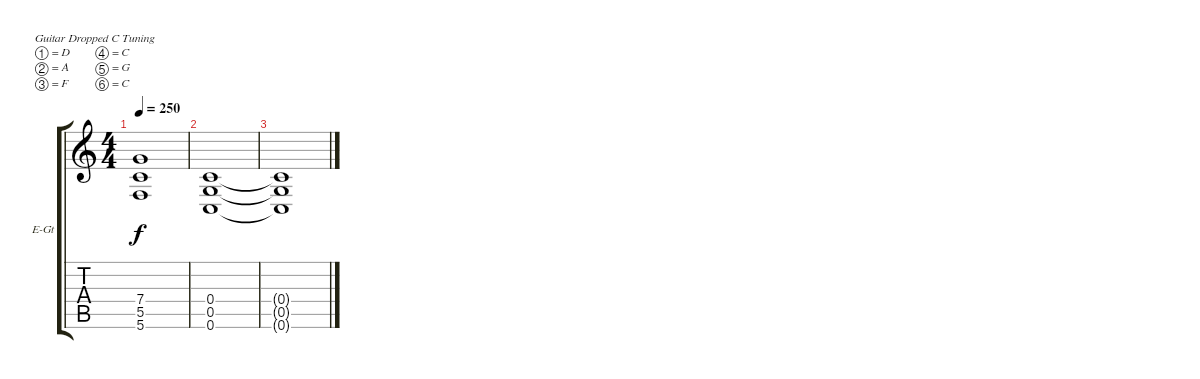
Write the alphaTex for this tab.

\defaultSystemsLayout 4
\bracketExtendMode groupsimilarinstruments
\firstSystemTrackNameOrientation horizontal
\otherSystemsTrackNameOrientation horizontal
\track ("Guitar 1" "E-Gt") {instrument distortionguitar}
\staff {score tabs}
\tuning (D4 A3 F3 C3 G2 C2)
\ts (4 4)
\tempo 250
\clef g2
\ks c
(7.4{t} 5.5{t} 5.6{t}).1{dy f} |
(0.6 0.5 0.4).1 |
(0.4{t} 0.5{t} 0.6{t}).1
